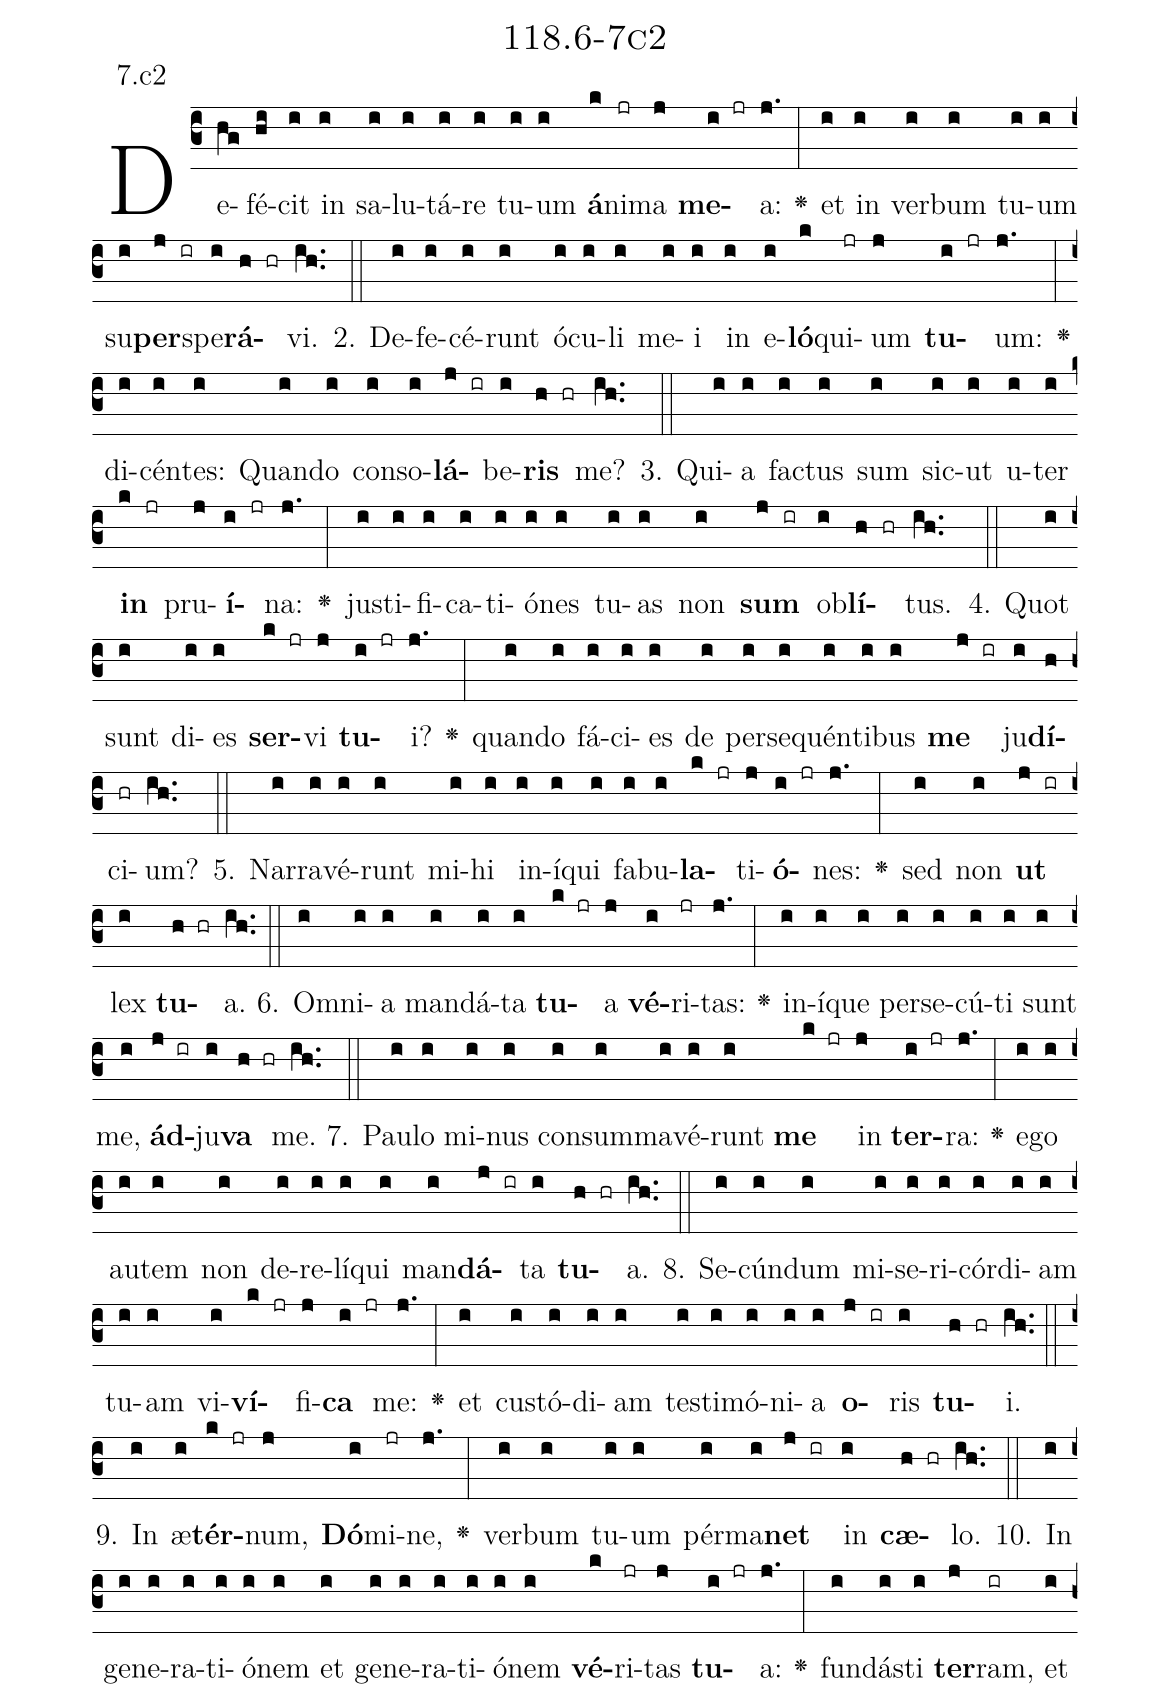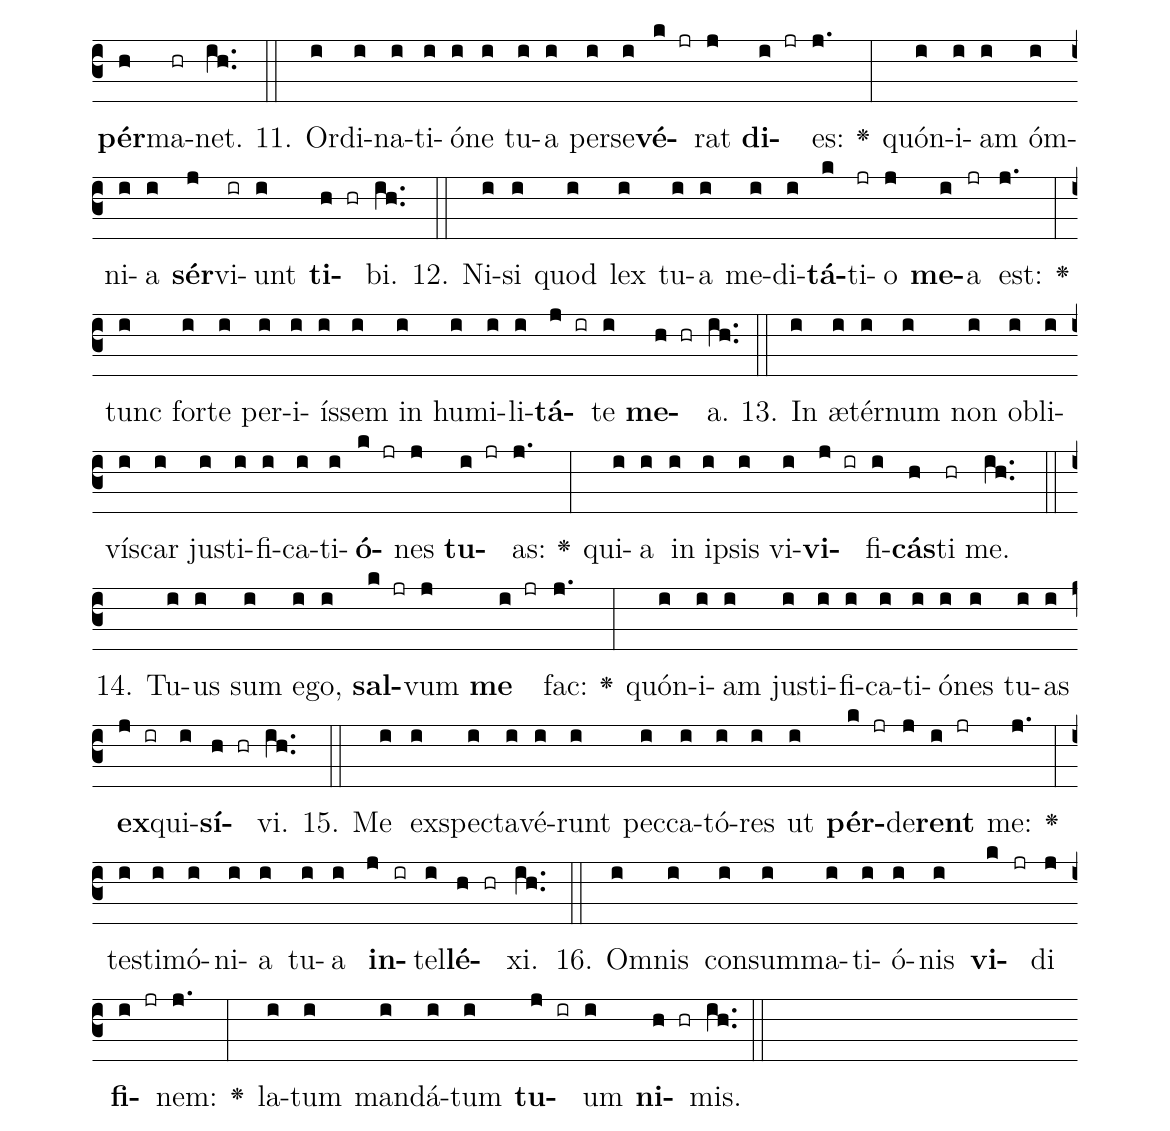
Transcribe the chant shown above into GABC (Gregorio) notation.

name: 118.6-7c2;
annotation: 7.c2;
%%
(c3)De(hg)fé(hi)cit(i) in(i) sa(i)lu(i)tá(i)re(i) tu(i)um(i) <b>á</b>(k)ni(jr)ma(j) <b>me</b>(i jr)a:(j.) <v>\greheightstar</v>(:) et(i) in(i) ver(i)bum(i) tu(i)um(i) su(i)<b>per</b>(j ir)spe(i)<b>rá</b>(h hr)vi.(ih..) (::)
2. De(i)fe(i)cé(i)runt(i) ó(i)cu(i)li(i) me(i)i(i) in(i) e(i)<b>ló</b>(k)qui(jr)um(j) <b>tu</b>(i jr)um:(j.) <v>\greheightstar</v>(:) di(i)cén(i)tes:(i) Quan(i)do(i) con(i)so(i)<b>lá</b>(j ir)be(i)<b>ris</b>(h hr) me?(ih..) (::)
3. Qui(i)a(i) fac(i)tus(i) sum(i) sic(i)ut(i) u(i)ter(i) <b>in</b>(k jr) pru(j)<b>í</b>(i jr)na:(j.) <v>\greheightstar</v>(:) jus(i)ti(i)fi(i)ca(i)ti(i)ó(i)nes(i) tu(i)as(i) non(i) <b>sum</b>(j ir) ob(i)<b>lí</b>(h hr)tus.(ih..) (::)
4. Quot(i) sunt(i) di(i)es(i) <b>ser</b>(k jr)vi(j) <b>tu</b>(i jr)i?(j.) <v>\greheightstar</v>(:) quan(i)do(i) fá(i)ci(i)es(i) de(i) per(i)se(i)quén(i)ti(i)bus(i) <b>me</b>(j ir) ju(i)<b>dí</b>(h)ci(hr)um?(ih..) (::)
5. Nar(i)ra(i)vé(i)runt(i) mi(i)hi(i) in(i)í(i)qui(i) fa(i)bu(i)<b>la</b>(k jr)ti(j)<b>ó</b>(i jr)nes:(j.) <v>\greheightstar</v>(:) sed(i) non(i) <b>ut</b>(j ir) lex(i) <b>tu</b>(h hr)a.(ih..) (::)
6. Om(i)ni(i)a(i) man(i)dá(i)ta(i) <b>tu</b>(k jr)a(j) <b>vé</b>(i)ri(jr)tas:(j.) <v>\greheightstar</v>(:) in(i)í(i)que(i) per(i)se(i)cú(i)ti(i) sunt(i) me,(i) <b>ád</b>(j ir)ju(i)<b>va</b>(h hr) me.(ih..) (::)
7. Pau(i)lo(i) mi(i)nus(i) con(i)sum(i)ma(i)vé(i)runt(i) <b>me</b>(k jr) in(j) <b>ter</b>(i jr)ra:(j.) <v>\greheightstar</v>(:) e(i)go(i) au(i)tem(i) non(i) de(i)re(i)lí(i)qui(i) man(i)<b>dá</b>(j ir)ta(i) <b>tu</b>(h hr)a.(ih..) (::)
8. Se(i)cún(i)dum(i) mi(i)se(i)ri(i)cór(i)di(i)am(i) tu(i)am(i) vi(i)<b>ví</b>(k jr)fi(j)<b>ca</b>(i jr) me:(j.) <v>\greheightstar</v>(:) et(i) cus(i)tó(i)di(i)am(i) tes(i)ti(i)mó(i)ni(i)a(i) <b>o</b>(j ir)ris(i) <b>tu</b>(h hr)i.(ih..) (::)
9. In(i) æ(i)<b>tér</b>(k jr)num,(j) <b>Dó</b>(i)mi(jr)ne,(j.) <v>\greheightstar</v>(:) ver(i)bum(i) tu(i)um(i) pér(i)ma(i)<b>net</b>(j ir) in(i) <b>cæ</b>(h hr)lo.(ih..) (::)
10. In(i) ge(i)ne(i)ra(i)ti(i)ó(i)nem(i) et(i) ge(i)ne(i)ra(i)ti(i)ó(i)nem(i) <b>vé</b>(k)ri(jr)tas(j) <b>tu</b>(i jr)a:(j.) <v>\greheightstar</v>(:) fun(i)dás(i)ti(i) <b>ter</b>(j)ram,(ir) et(i) <b>pér</b>(h)ma(hr)net.(ih..) (::)
11. Or(i)di(i)na(i)ti(i)ó(i)ne(i) tu(i)a(i) per(i)se(i)<b>vé</b>(k jr)rat(j) <b>di</b>(i jr)es:(j.) <v>\greheightstar</v>(:) quón(i)i(i)am(i) óm(i)ni(i)a(i) <b>sér</b>(j)vi(ir)unt(i) <b>ti</b>(h hr)bi.(ih..) (::)
12. Ni(i)si(i) quod(i) lex(i) tu(i)a(i) me(i)di(i)<b>tá</b>(k)ti(jr)o(j) <b>me</b>(i)a(jr) est:(j.) <v>\greheightstar</v>(:) tunc(i) for(i)te(i) per(i)i(i)ís(i)sem(i) in(i) hu(i)mi(i)li(i)<b>tá</b>(j ir)te(i) <b>me</b>(h hr)a.(ih..) (::)
13. In(i) æ(i)tér(i)num(i) non(i) ob(i)li(i)vís(i)car(i) jus(i)ti(i)fi(i)ca(i)ti(i)<b>ó</b>(k jr)nes(j) <b>tu</b>(i jr)as:(j.) <v>\greheightstar</v>(:) qui(i)a(i) in(i) ip(i)sis(i) vi(i)<b>vi</b>(j ir)fi(i)<b>cás</b>(h)ti(hr) me.(ih..) (::)
14. Tu(i)us(i) sum(i) e(i)go,(i) <b>sal</b>(k jr)vum(j) <b>me</b>(i jr) fac:(j.) <v>\greheightstar</v>(:) quón(i)i(i)am(i) jus(i)ti(i)fi(i)ca(i)ti(i)ó(i)nes(i) tu(i)as(i) <b>ex</b>(j ir)qui(i)<b>sí</b>(h hr)vi.(ih..) (::)
15. Me(i) ex(i)spec(i)ta(i)vé(i)runt(i) pec(i)ca(i)tó(i)res(i) ut(i) <b>pér</b>(k jr)de(j)<b>rent</b>(i jr) me:(j.) <v>\greheightstar</v>(:) tes(i)ti(i)mó(i)ni(i)a(i) tu(i)a(i) <b>in</b>(j ir)tel(i)<b>lé</b>(h hr)xi.(ih..) (::)
16. Om(i)nis(i) con(i)sum(i)ma(i)ti(i)ó(i)nis(i) <b>vi</b>(k jr)di(j) <b>fi</b>(i jr)nem:(j.) <v>\greheightstar</v>(:) la(i)tum(i) man(i)dá(i)tum(i) <b>tu</b>(j ir)um(i) <b>ni</b>(h hr)mis.(ih..) (::)
